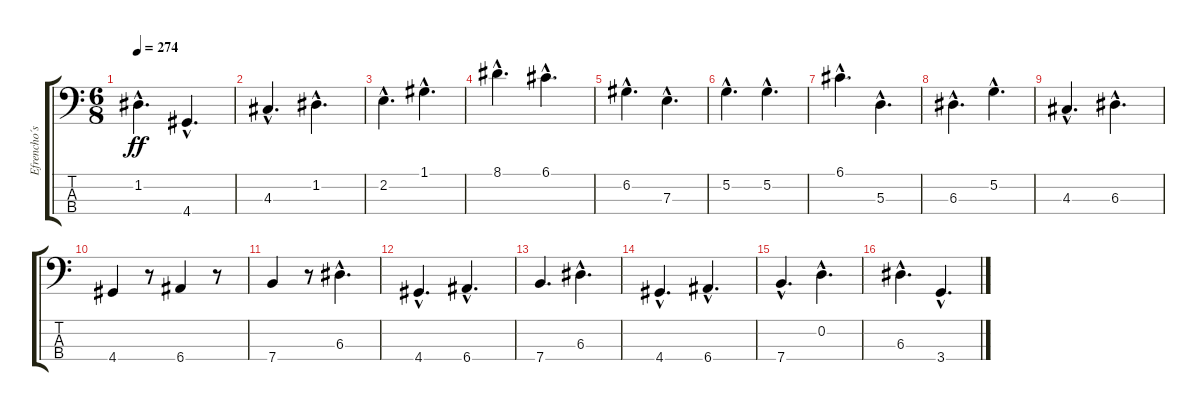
\track ("Efrencho´s Al Bajo" "Efrencho´s") {instrument acousticbass}
\staff {score tabs}
\tuning (G2 D2 A1 E1) {hide}
\ts (6 8)
\tempo 274
\clef f4
\ks c
1.2{hac}.4{d dy ff} 4.4{hac}.4{d} |
4.3{hac}.4{d} 1.2{hac}.4{d} |
2.2{hac}.4{d} 1.1{hac}.4{d} |
8.1{hac}.4{d} 6.1{hac}.4{d} |
6.2{hac}.4{d} 7.3{hac}.4{d} |
5.2{hac}.4{d} 5.2{hac}.4{d} |
6.1{hac}.4{d} 5.3{hac}.4{d} |
6.3{hac}.4{d} 5.2{hac}.4{d} |
4.3{hac}.4{d} 6.3{hac}.4{d} |
4.4.4 r.8 6.4.4 r.8 |
7.4.4 r.8 6.3{hac}.4{d} |
4.4{hac}.4{d} 6.4{hac}.4{d} |
7.4.4{d} 6.3{hac}.4{d} |
4.4{hac}.4{d} 6.4{hac}.4{d} |
7.4{hac}.4{d} 0.2{hac}.4{d} |
6.3{hac}.4{d} 3.4{hac}.4{d}
